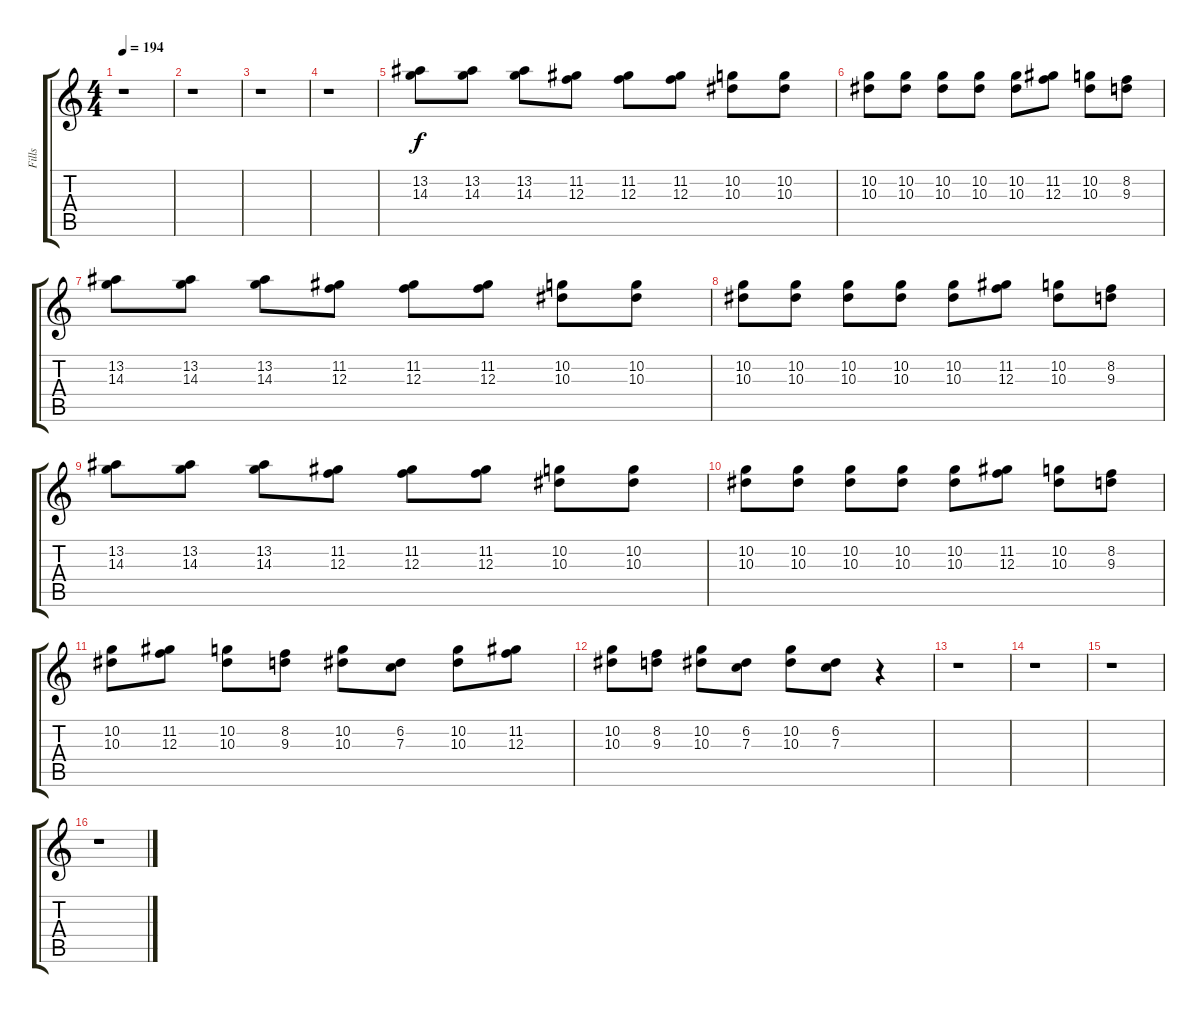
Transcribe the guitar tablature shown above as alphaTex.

\track ("Fills" "Fills") {instrument distortionguitar}
\staff {score tabs}
\tuning (D4 A3 F3 C3 G2 C2) {hide}
\ts (4 4)
\tempo 194
\clef g2
\ks c
r.1{dy f} |
r.1 |
r.1 |
r.1 |
(13.2 14.3).8 (13.2 14.3).8 (13.2 14.3).8 (11.2 12.3).8 (11.2 12.3).8 (11.2 12.3).8 (10.2 10.3).8 (10.2 10.3).8 |
(10.2 10.3).8 (10.2 10.3).8 (10.2 10.3).8 (10.2 10.3).8 (10.2 10.3).8 (11.2 12.3).8 (10.2 10.3).8 (8.2 9.3).8 |
(13.2 14.3).8 (13.2 14.3).8 (13.2 14.3).8 (11.2 12.3).8 (11.2 12.3).8 (11.2 12.3).8 (10.2 10.3).8 (10.2 10.3).8 |
(10.2 10.3).8 (10.2 10.3).8 (10.2 10.3).8 (10.2 10.3).8 (10.2 10.3).8 (11.2 12.3).8 (10.2 10.3).8 (8.2 9.3).8 |
(13.2 14.3).8 (13.2 14.3).8 (13.2 14.3).8 (11.2 12.3).8 (11.2 12.3).8 (11.2 12.3).8 (10.2 10.3).8 (10.2 10.3).8 |
(10.2 10.3).8 (10.2 10.3).8 (10.2 10.3).8 (10.2 10.3).8 (10.2 10.3).8 (11.2 12.3).8 (10.2 10.3).8 (8.2 9.3).8 |
(10.2 10.3).8 (11.2 12.3).8 (10.2 10.3).8 (8.2 9.3).8 (10.2 10.3).8 (6.2 7.3).8 (10.2 10.3).8 (11.2 12.3).8 |
(10.2 10.3).8 (8.2 9.3).8 (10.2 10.3).8 (6.2 7.3).8 (10.2 10.3).8 (6.2 7.3).8 r.4 |
r.1 |
r.1 |
r.1 |
r.1
